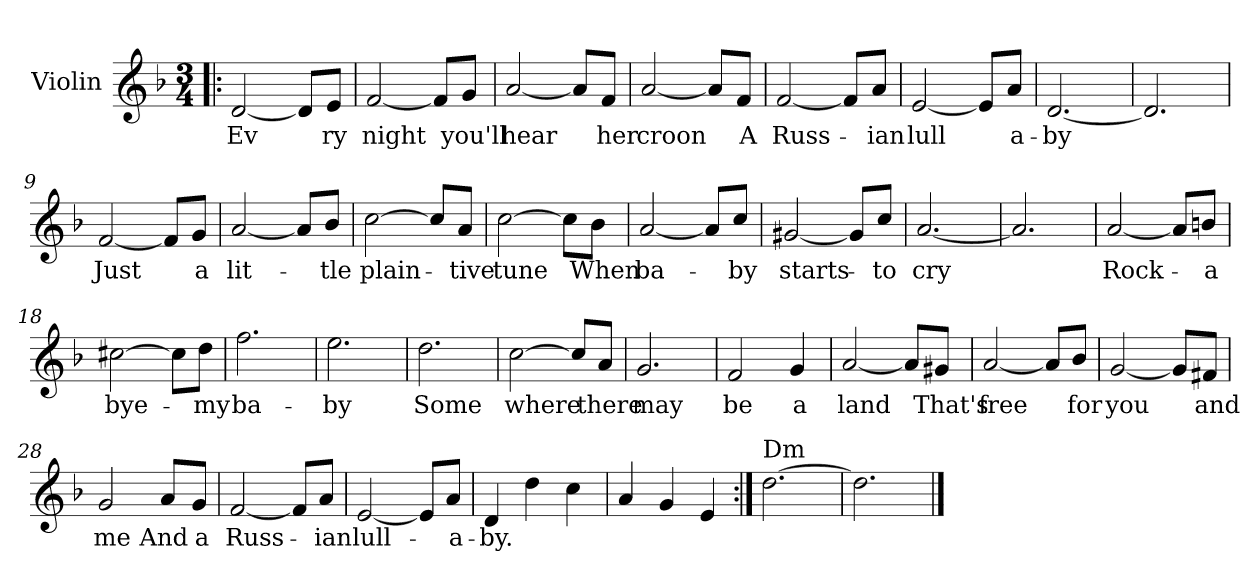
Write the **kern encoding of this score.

**kern	**text
*part1	*part1
*staff1	*staff1
*I"Violin	*
*I'Vln	*
*clefG2	*
*k[b-]	*
*F:	*
*M3/4	*
=1!|:	=1!|:
[2d/	Ev
8d/L]	.
8e/J	ry
=2	=2
[2f/	night
8f/L]	.
8g/J	you'll
=3	=3
[2a/	hear
8a/L]	.
8f/J	her
=4	=4
[2a/	croon
8a/L]	.
8f/J	A
!!LO:LB:g=z
=5	=5
[2f/	Russ-
8f/L]	.
8a/J	-ian
=6	=6
[2e/	lull
8e/L]	.
8a/J	a-
=7	=7
[2.d/	-by
=8	=8
2.d/]	.
!!LO:LB:g=z
=9	=9
[2f/	Just
8f/L]	.
8g/J	a
=10	=10
[2a/	lit-
8a/L]	.
8b-/J	-tle
=11	=11
[2cc\	plain-
8cc/L]	.
8a/J	-tive
=12	=12
[2cc\	tune
8cc\L]	.
8b-\J	When
!!LO:LB:g=z
=13	=13
[2a/	ba-
8a/L]	.
8cc/J	-by
=14	=14
[2g#X/	starts-
8g#/L]	.
8cc/J	-to
=15	=15
[2.a/	cry
=16	=16
2.a/]	.
=17	=17
[2a/	Rock-
8a/L]	.
8bn/J	-a
=18	=18
[2cc#X\	bye-
8cc#\L]	.
8dd\J	-my
!!LO:LB:g=z
=19	=19
2.ff\	ba-
=20	=20
2.ee\	-by
=21	=21
2.dd\	Some
=22	=22
[2cc\	where
8cc/L]	.
8a/J	there
!!LO:LB:g=z
=23	=23
2.g/	may
=24	=24
2f/	be
4g/	a
=25	=25
[2a/	land
8a/L]	.
8g#X/J	That's
=26	=26
[2a/	free
8a/L]	.
8b-/J	for
=27	=27
[2g/	you
8g/L]	.
8f#X/J	and
=28	=28
2g/	me
8a/L	And
8g/J	a
!!LO:LB:g=z
=29	=29
[2f/	Russ-
8f/L]	.
8a/J	-ian
=30	=30
[2e/	lull-
8e/L]	.
8a/J	-a-
=31	=31
4d/	-by.
4dd\	.
4cc\	.
=32	=32
4a/	.
4g/	.
4e/	.
=33:|!	=33:|!
!LO:TX:a:t=Dm	!
[2.dd\	.
=34	=34
2.dd\]	.
==	==
*-	*-
